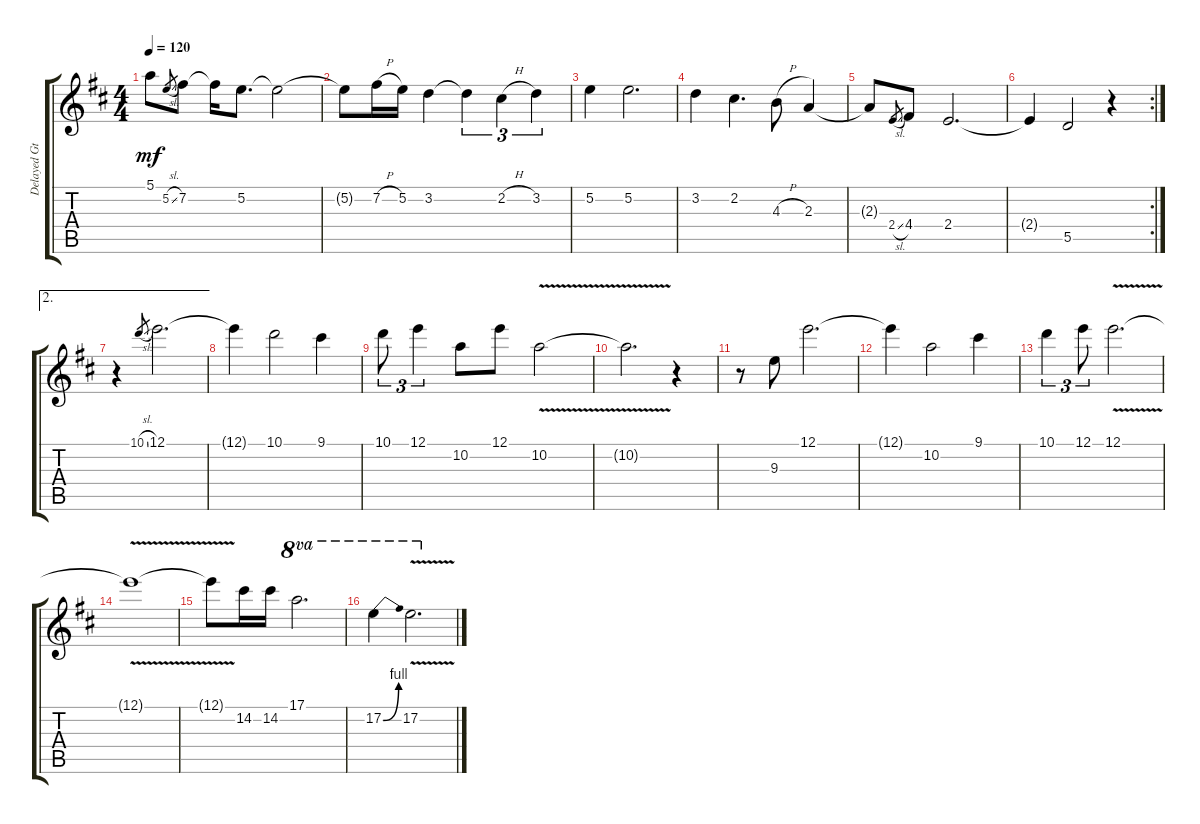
\track ("Delayed Gtr." "Delayed Gt") {instrument overdrivenguitar}
\staff {score tabs}
\tuning (E4 B3 G3 D3 A2 E2) {hide}
\ts (4 4)
\tempo 120
\clef g2
\ks d
5.1{t}.8{dy mf} 5.2{sl}.8{gr} 7.2.8 7.2{t}.16 5.2.8{d} 5.2{t}.2 |
5.2{t}.8 7.2{h}.16 5.2.16 3.2.4 3.2{t}.4{tu (3 2)} 2.2{h}.4{tu (3 2)} 3.2.4{tu (3 2)} |
5.2.4 5.2.2{d} |
3.2.4 2.2.4{d} 4.3{h}.8 2.3.4 |
2.3{t}.8 2.4{sl}.8{gr} 4.4.8 2.4.2{d} |
\rc 2
2.4{t}.4 5.5.2 r.4 |
\ae 2
r.4 10.1{sl}.8{gr} 12.1.2{d} |
12.1{t}.4 10.1.2 9.1.4 |
10.1.8{tu (3 2)} 12.1.4{tu (3 2)} 10.2.8 12.1.8 10.2{v}.2 |
10.2{v t}.2{d} r.4 |
r.8 9.3.8 12.1.2{d} |
12.1{t}.4 10.2.2 9.1.4 |
10.1.4{tu (3 2)} 12.1.8{tu (3 2)} 12.1{v}.2{d} |
12.1{v t}.1 |
12.1{t}.8 14.2.16 14.2.16 17.1.2{d ot 8va} |
17.2{be (bend 0 0 60 4)}.4{ot 8va} 17.2{v}.2{d ot 8va}
